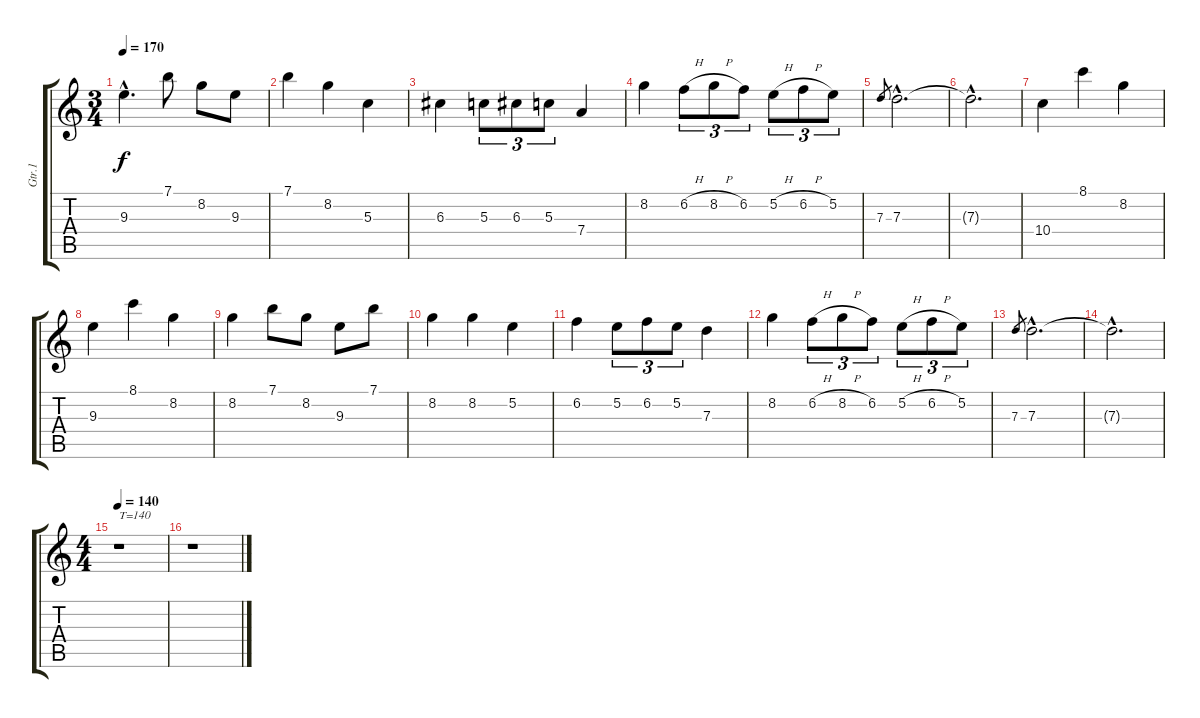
\track ("Gtr.1" "Gtr.1") {instrument distortionguitar}
\staff {score tabs}
\tuning (E4 B3 G3 D3 A2 E2) {hide}
\ts (3 4)
\tempo 170
\clef g2
\ks c
9.3{hac}.4{d dy f} 7.1.8 8.2.8 9.3.8 |
7.1.4 8.2.4 5.3.4 |
6.3.4 5.3.8{tu (3 2)} 6.3.8{tu (3 2)} 5.3.8{tu (3 2)} 7.4.4 |
8.2.4 6.2{h}.8{tu (3 2)} 8.2{h}.8{tu (3 2)} 6.2.8{tu (3 2)} 5.2{h}.8{tu (3 2)} 6.2{h}.8{tu (3 2)} 5.2.8{tu (3 2)} |
7.3.8{gr} 7.3{hac}.2{d} |
7.3{hac t}.2{d} |
10.4.4 8.1.4 8.2.4 |
9.3.4 8.1.4 8.2.4 |
8.2.4 7.1.8 8.2.8 9.3.8 7.1.8 |
8.2.4 8.2.4 5.2.4 |
6.2.4 5.2.8{tu (3 2)} 6.2.8{tu (3 2)} 5.2.8{tu (3 2)} 7.3.4 |
8.2.4 6.2{h}.8{tu (3 2)} 8.2{h}.8{tu (3 2)} 6.2.8{tu (3 2)} 5.2{h}.8{tu (3 2)} 6.2{h}.8{tu (3 2)} 5.2.8{tu (3 2)} |
7.3.8{gr} 7.3{hac}.2{d} |
7.3{hac t}.2{d} |
\ts (4 4)
\tempo 140
r.1{txt "T=140"} |
r.1
